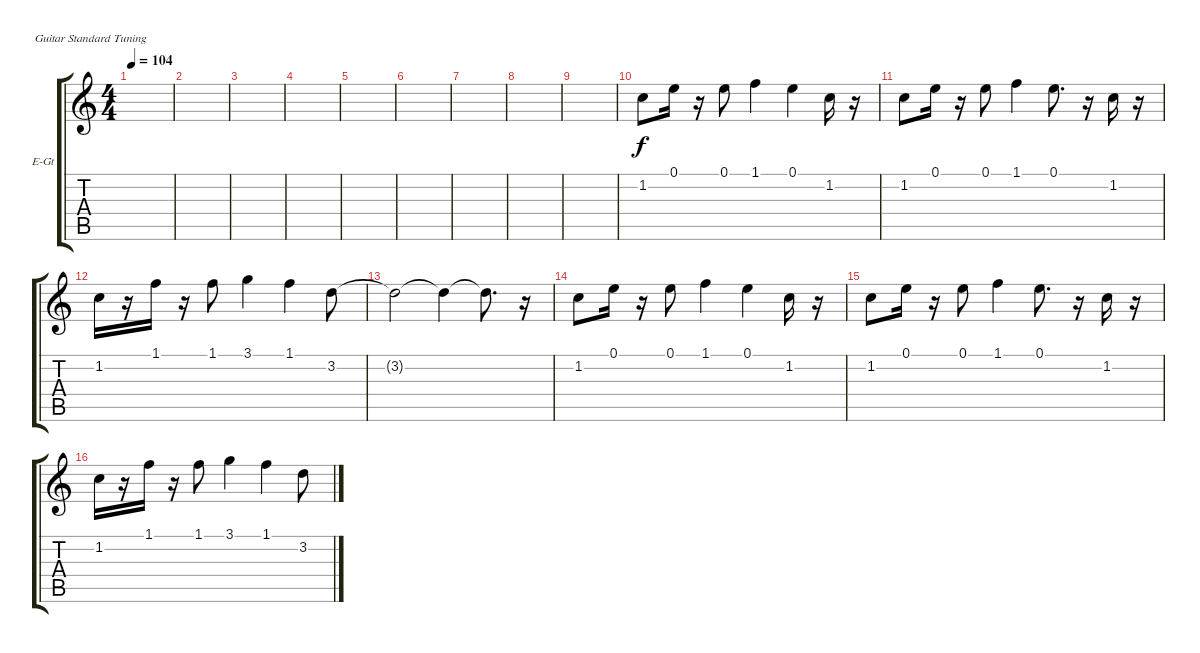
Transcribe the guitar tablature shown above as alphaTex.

\defaultSystemsLayout 4
\bracketExtendMode groupsimilarinstruments
\firstSystemTrackNameOrientation horizontal
\otherSystemsTrackNameOrientation horizontal
\track ("Electric Guitar" "E-Gt") {instrument overdrivenguitar}
\staff {score tabs}
\tuning (E4 B3 G3 D3 A2 E2)
\ts (4 4)
\tempo 104
\clef g2
\scale
0.333333
\ks c
|
\scale
0.333333 |
\scale
0.333333 |
\scale
0.333333 |
\scale
0.333333 |
\scale
0.333333 |
\scale
0.333333 |
\scale
0.333333 |
\scale
0.333333 |
\scale
0.333333 1.2.8 0.1.16 r.16 0.1.8 1.1.4 0.1.4 1.2.16 r.16 |
\scale
0.333333 1.2.8 0.1.16 r.16 0.1.8 1.1.4 0.1.8{d} r.16 1.2.16 r.16 |
\scale
0.333333 1.2.16 r.16 1.1.16 r.16 1.1.8 3.1.4 1.1.4 3.2.8 |
\scale
0.333333 3.2{t}.2 3.2{t}.4 3.2{t}.8{d} r.16 |
\scale
0.333333 1.2.8 0.1.16 r.16 0.1.8 1.1.4 0.1.4 1.2.16 r.16 |
\scale
0.333333 1.2.8 0.1.16 r.16 0.1.8 1.1.4 0.1.8{d} r.16 1.2.16 r.16 |
\scale
0.333333 1.2.16 r.16 1.1.16 r.16 1.1.8 3.1.4 1.1.4 3.2.8
